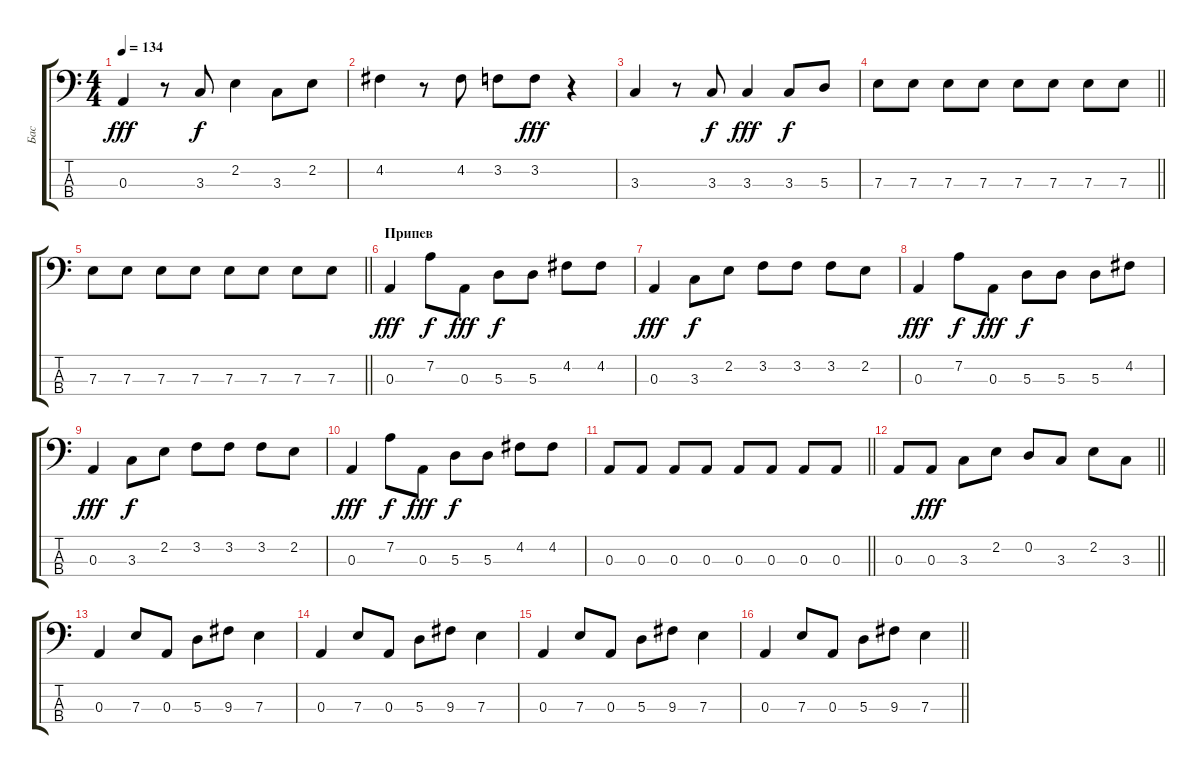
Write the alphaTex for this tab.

\track ("Бас" "Бас") {instrument electricbassfinger}
\staff {score tabs}
\tuning (G2 D2 A1 E1) {hide}
\ts (4 4)
\tempo 134
\clef f4
\ks c
0.3.4{dy fff} r.8 3.3.8{dy f} 2.2.4 3.3.8 2.2.8 |
4.2.4 r.8 4.2.8 3.2.8 3.2.8{dy fff} r.4 |
3.3.4 r.8 3.3.8{dy f} 3.3.4{dy fff} 3.3.8{dy f} 5.3.8 |
\barLineRight lightlight
7.3.8 7.3.8 7.3.8 7.3.8 7.3.8 7.3.8 7.3.8 7.3.8 |
\barLineRight lightlight
7.3.8 7.3.8 7.3.8 7.3.8 7.3.8 7.3.8 7.3.8 7.3.8 |
\section ("" "Припев")
0.3.4{dy fff} 7.2.8{dy f} 0.3.8{dy fff} 5.3.8{dy f} 5.3.8 4.2.8 4.2.8 |
0.3.4{dy fff} 3.3.8{dy f} 2.2.8 3.2.8 3.2.8 3.2.8 2.2.8 |
0.3.4{dy fff} 7.2.8{dy f} 0.3.8{dy fff} 5.3.8{dy f} 5.3.8 5.3.8 4.2.8 |
0.3.4{dy fff} 3.3.8{dy f} 2.2.8 3.2.8 3.2.8 3.2.8 2.2.8 |
0.3.4{dy fff} 7.2.8{dy f} 0.3.8{dy fff} 5.3.8{dy f} 5.3.8 4.2.8 4.2.8 |
\barLineRight lightlight
0.3.8 0.3.8 0.3.8 0.3.8 0.3.8 0.3.8 0.3.8 0.3.8 |
\barLineRight lightlight
0.3.8 0.3.8{dy fff} 3.3.8 2.2.8 0.2.8 3.3.8 2.2.8 3.3.8 |
0.3.4 7.3.8 0.3.8 5.3.8 9.3.8 7.3.4 |
0.3.4 7.3.8 0.3.8 5.3.8 9.3.8 7.3.4 |
0.3.4 7.3.8 0.3.8 5.3.8 9.3.8 7.3.4 |
\barLineRight lightlight
0.3.4 7.3.8 0.3.8 5.3.8 9.3.8 7.3.4
